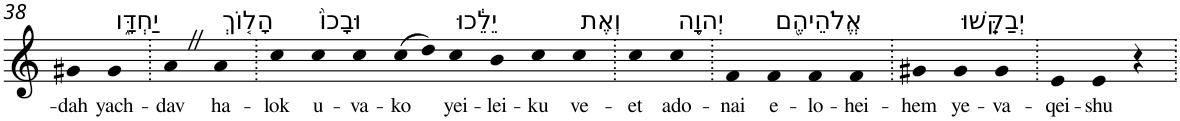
**kern	**text
*part1	*part1
*staff1	*staff1
*I"Piano	*
*I'Pno	*
!!LO:PB:g=z
*clefG2	*
*k[]	*
=38	=38
!	!LO:LY:b
4g#X	-dah
!LO:TX:a:t=יַחְדָּ֑ו	!
!	!LO:LY:b
4g#	yach-
=39.	=39.
!	!LO:LY:b
4aZ	-dav
!LO:TX:a:t=הָל֤וֹךְ	!
!	!LO:LY:b
4a	ha-
=40.	=40.
!	!LO:LY:b
4cc	-lok
!LO:TX:a:t=וּבָכוֹ֙	!
!	!LO:LY:b
4cc	u-
!	!LO:LY:b
4cc	-va-
!	!LO:LY:b
(>8cc	-ko
8dd)	.
!LO:TX:a:t=יֵלֵ֔כוּ	!
!	!LO:LY:b
4cc	yei-
!	!LO:LY:b
4b	-lei-
!	!LO:LY:b
4cc	-ku
!LO:TX:a:t=וְאֶת	!
!	!LO:LY:b
4cc	ve-
=41.	=41.
!	!LO:LY:b
4cc	-et
!LO:TX:a:t=יְהוָ֥ה	!
!	!LO:LY:b
4cc	ado-
=42.	=42.
!	!LO:LY:b
4f	-nai
!LO:TX:a:t=אֱלֹהֵיהֶ֖ם	!
!	!LO:LY:b
4f	e-
!	!LO:LY:b
4f	-lo-
!	!LO:LY:b
4f	-hei-
=43.	=43.
!	!LO:LY:b
4g#X	-hem
!LO:TX:a:t=יְבַקֵּֽשׁוּ	!
!	!LO:LY:b
4g#	ye-
!	!LO:LY:b
4g#	-va-
=44.	=44.
!	!LO:LY:b
4e	-qei-
!	!LO:LY:b
4e	-shu
4r	.
=.	=.
*-	*-
